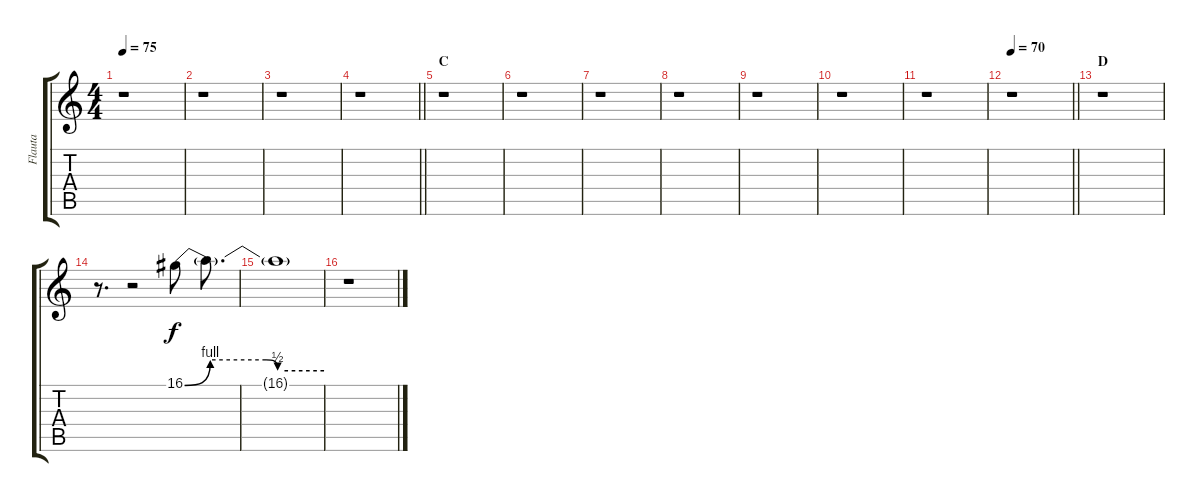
\track ("Flauta" "Flauta") {instrument ocarina}
\staff {score tabs}
\tuning (E4 B3 G3 D3 A2 E2) {hide}
\ts (4 4)
\tempo 75
\clef g2
\ks c
r.1{dy f} |
r.1 |
r.1 |
\barLineRight lightlight
r.1 |
\section ("" "C")
r.1 |
r.1 |
r.1 |
r.1 |
r.1 |
r.1 |
r.1 |
\tempo 70
\barLineRight lightlight
r.1 |
\section ("" "D")
r.1 |
r.8{d} r.2 16.1{be (custom 0 0 11 4 35 4 40 2 60 2)}.8 16.1{t}.8{d} |
16.1{t}.1 |
r.1
